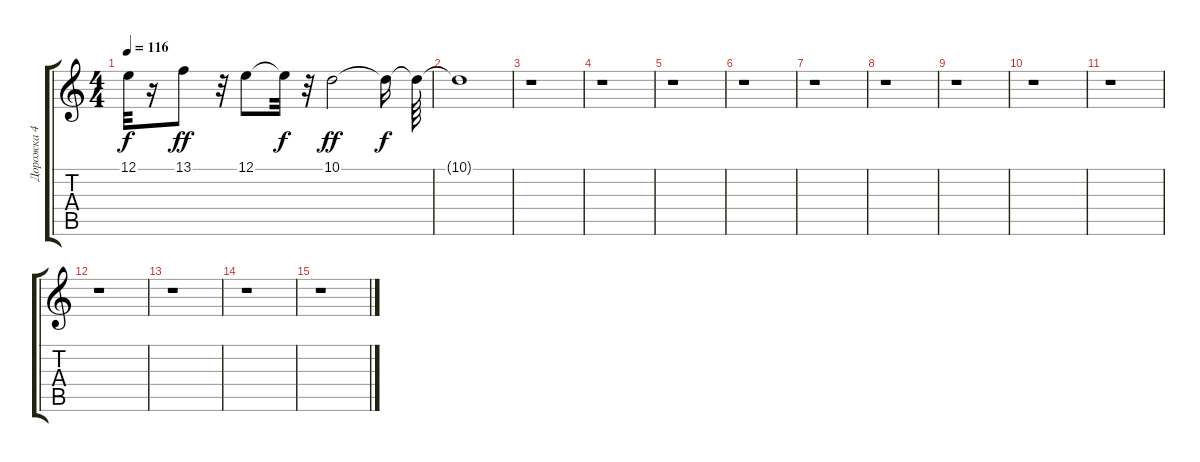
\track ("Дорожка 4" "Дорожка 4") {instrument flute}
\staff {score tabs}
\tuning (E4 B3 G3 D3 A2 E2) {hide}
\ts (4 4)
\tempo 116
\clef g2
\ks c
12.1{t}.32{dy f} r.16 13.1.8{dy ff} r.32 12.1.8 12.1{t}.32{dy f} r.32 10.1.2{dy ff} 10.1{t}.16{dy f} 10.1{t}.64 |
10.1{t}.1 |
r.1 |
r.1 |
r.1 |
r.1 |
r.1 |
r.1 |
r.1 |
r.1 |
r.1 |
r.1 |
r.1 |
r.1 |
r.1
